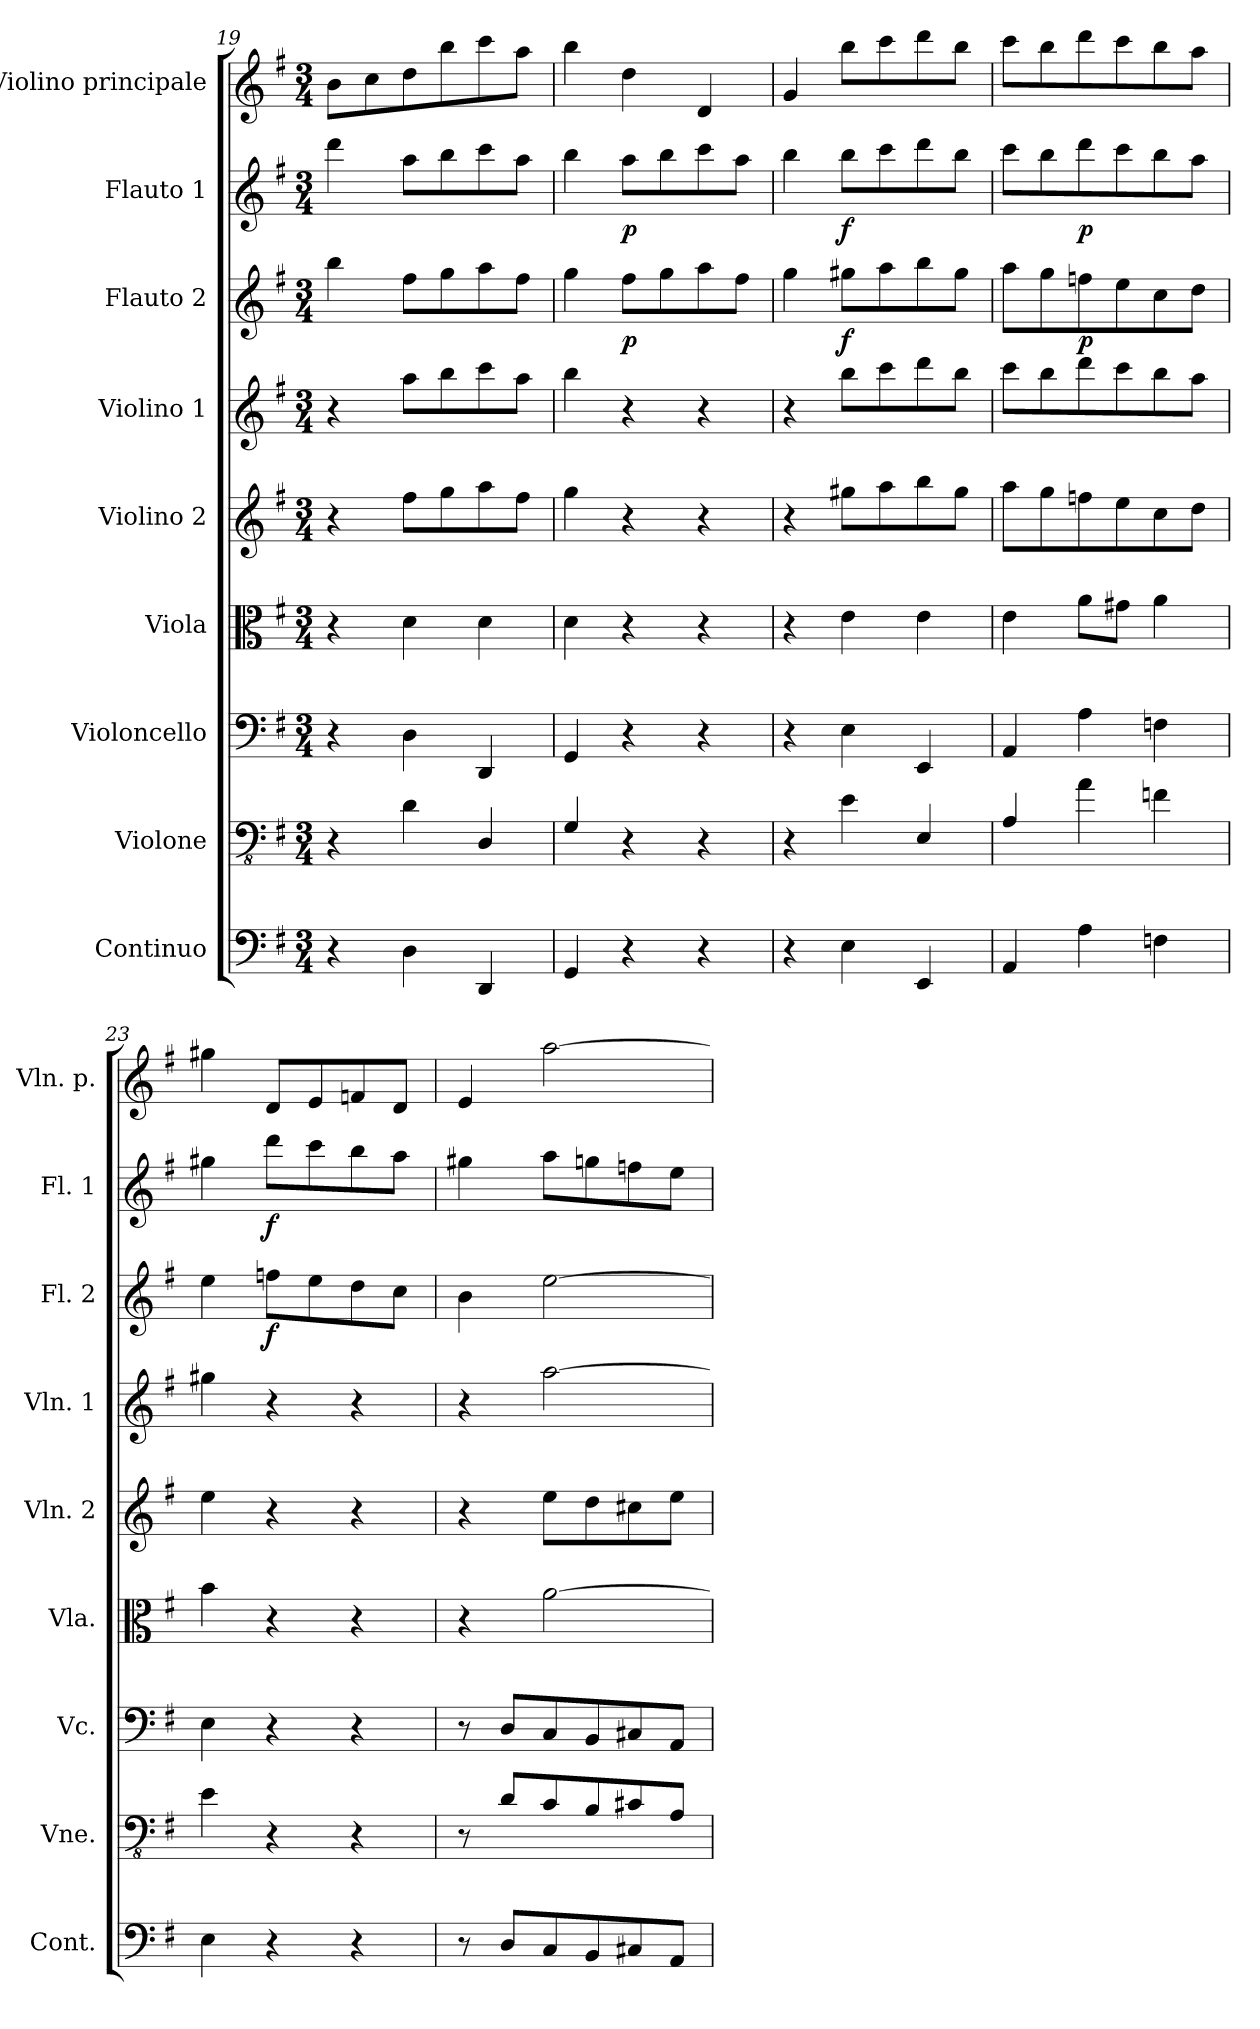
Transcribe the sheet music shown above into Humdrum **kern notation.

**kern	**kern	**kern	**kern	**kern	**kern	**kern	**dynam	**kern	**dynam	**kern
*part9	*part8	*part7	*part6	*part5	*part4	*part3	*part3	*part2	*part2	*part1
*staff9	*staff8	*staff7	*staff6	*staff5	*staff4	*staff3	*staff3	*staff2	*staff2	*staff1
*I"Continuo	*I"Violone	*I"Violoncello	*I"Viola	*I"Violino 2	*I"Violino 1	*I"Flauto 2	*	*I"Flauto 1	*	*I"Violino principale
*I'Cont.	*I'Vne.	*I'Vc.	*I'Vla.	*I'Vln. 2	*I'Vln. 1	*I'Fl. 2	*	*I'Fl. 1	*	*I'Vln. p.
!!LO:PB:g=z
*clefF4	*clefFv4	*clefF4	*clefC3	*clefG2	*clefG2	*clefG2	*	*clefG2	*	*clefG2
*	*ITrd7c12	*	*	*	*	*	*	*	*	*
*k[f#]	*k[f#]	*k[f#]	*k[f#]	*k[f#]	*k[f#]	*k[f#]	*	*k[f#]	*	*k[f#]
*M3/4	*M3/4	*M3/4	*M3/4	*M3/4	*M3/4	*M3/4	*	*M3/4	*	*M3/4
=19	=19	=19	=19	=19	=19	=19	=19	=19	=19	=19
4r	4r	4r	4r	4r	4r	4bb\	.	4ddd\	.	8b\L
.	.	.	.	.	.	.	.	.	.	8cc\
4D\	4DD\	4D\	4d\	8ff#\L	8aa\L	8ff#\L	.	8aa\L	.	8dd\
.	.	.	.	8gg\	8bb\	8gg\	.	8bb\	.	8bb\
4DD/	4DDD/	4DD/	4d\	8aa\	8ccc\	8aa\	.	8ccc\	.	8ccc\
.	.	.	.	8ff#\J	8aa\J	8ff#\J	.	8aa\J	.	8aa\J
=20	=20	=20	=20	=20	=20	=20	=20	=20	=20	=20
4GG/	4GGG/	4GG/	4d\	4gg\	4bb\	4gg\	.	4bb\	.	4bb\
!	!	!	!	!	!	!	!LO:DY:b	!	!LO:DY:b	!
4r	4r	4r	4r	4r	4r	8ff#\L	p	8aa\L	p	4dd\
.	.	.	.	.	.	8gg\	.	8bb\	.	.
4r	4r	4r	4r	4r	4r	8aa\	.	8ccc\	.	4d/
.	.	.	.	.	.	8ff#\J	.	8aa\J	.	.
=21	=21	=21	=21	=21	=21	=21	=21	=21	=21	=21
4r	4r	4r	4r	4r	4r	4gg\	.	4bb\	.	4g/
!	!	!	!	!	!	!	!LO:DY:b	!	!LO:DY:b	!
4E\	4EE\	4E\	4e\	8gg#X\L	8bb\L	8gg#X\L	f	8bb\L	f	8bb\L
.	.	.	.	8aa\	8ccc\	8aa\	.	8ccc\	.	8ccc\
4EE/	4EEE/	4EE/	4e\	8bb\	8ddd\	8bb\	.	8ddd\	.	8ddd\
.	.	.	.	8gg#\J	8bb\J	8gg#\J	.	8bb\J	.	8bb\J
=22	=22	=22	=22	=22	=22	=22	=22	=22	=22	=22
4AA/	4AAA/	4AA/	4e\	8aa\L	8ccc\L	8aa\L	.	8ccc\L	.	8ccc\L
.	.	.	.	8gg\	8bb\	8gg\	.	8bb\	.	8bb\
!	!	!	!	!	!	!	!LO:DY:b	!	!LO:DY:b	!
4A\	4AA\	4A\	8a\L	8ffn\	8ddd\	8ffn\	p	8ddd\	p	8ddd\
.	.	.	8g#X\J	8ee\	8ccc\	8ee\	.	8ccc\	.	8ccc\
4Fn\	4FFn\	4Fn\	4a\	8cc\	8bb\	8cc\	.	8bb\	.	8bb\
.	.	.	.	8dd\J	8aa\J	8dd\J	.	8aa\J	.	8aa\J
=23	=23	=23	=23	=23	=23	=23	=23	=23	=23	=23
4E\	4EE\	4E\	4b\	4ee\	4gg#X\	4ee\	.	4gg#X\	.	4gg#X\
!	!	!	!	!	!	!	!LO:DY:b	!	!LO:DY:b	!
4r	4r	4r	4r	4r	4r	8ffn\L	f	8ddd\L	f	8d/L
.	.	.	.	.	.	8ee\	.	8ccc\	.	8e/
4r	4r	4r	4r	4r	4r	8dd\	.	8bb\	.	8fn/
.	.	.	.	.	.	8cc\J	.	8aa\J	.	8d/J
=24	=24	=24	=24	=24	=24	=24	=24	=24	=24	=24
8r	8r	8r	4r	4r	4r	4b\	.	4gg#X\	.	4e/
8D/L	8DD/L	8D/L	.	.	.	.	.	.	.	.
8C/	8CC/	8C/	[2a\	8ee\L	[2aa\	[2ee\	.	8aa\L	.	[2aa\
8BB/	8BBB/	8BB/	.	8dd\	.	.	.	8ggn\	.	.
8C#X/	8CC#X/	8C#X/	.	8cc#X\	.	.	.	8ffn\	.	.
8AA/J	8AAA/J	8AA/J	.	8ee\J	.	.	.	8ee\J	.	.
=	=	=	=	=	=	=	=	=	=	=
*-	*-	*-	*-	*-	*-	*-	*-	*-	*-	*-
